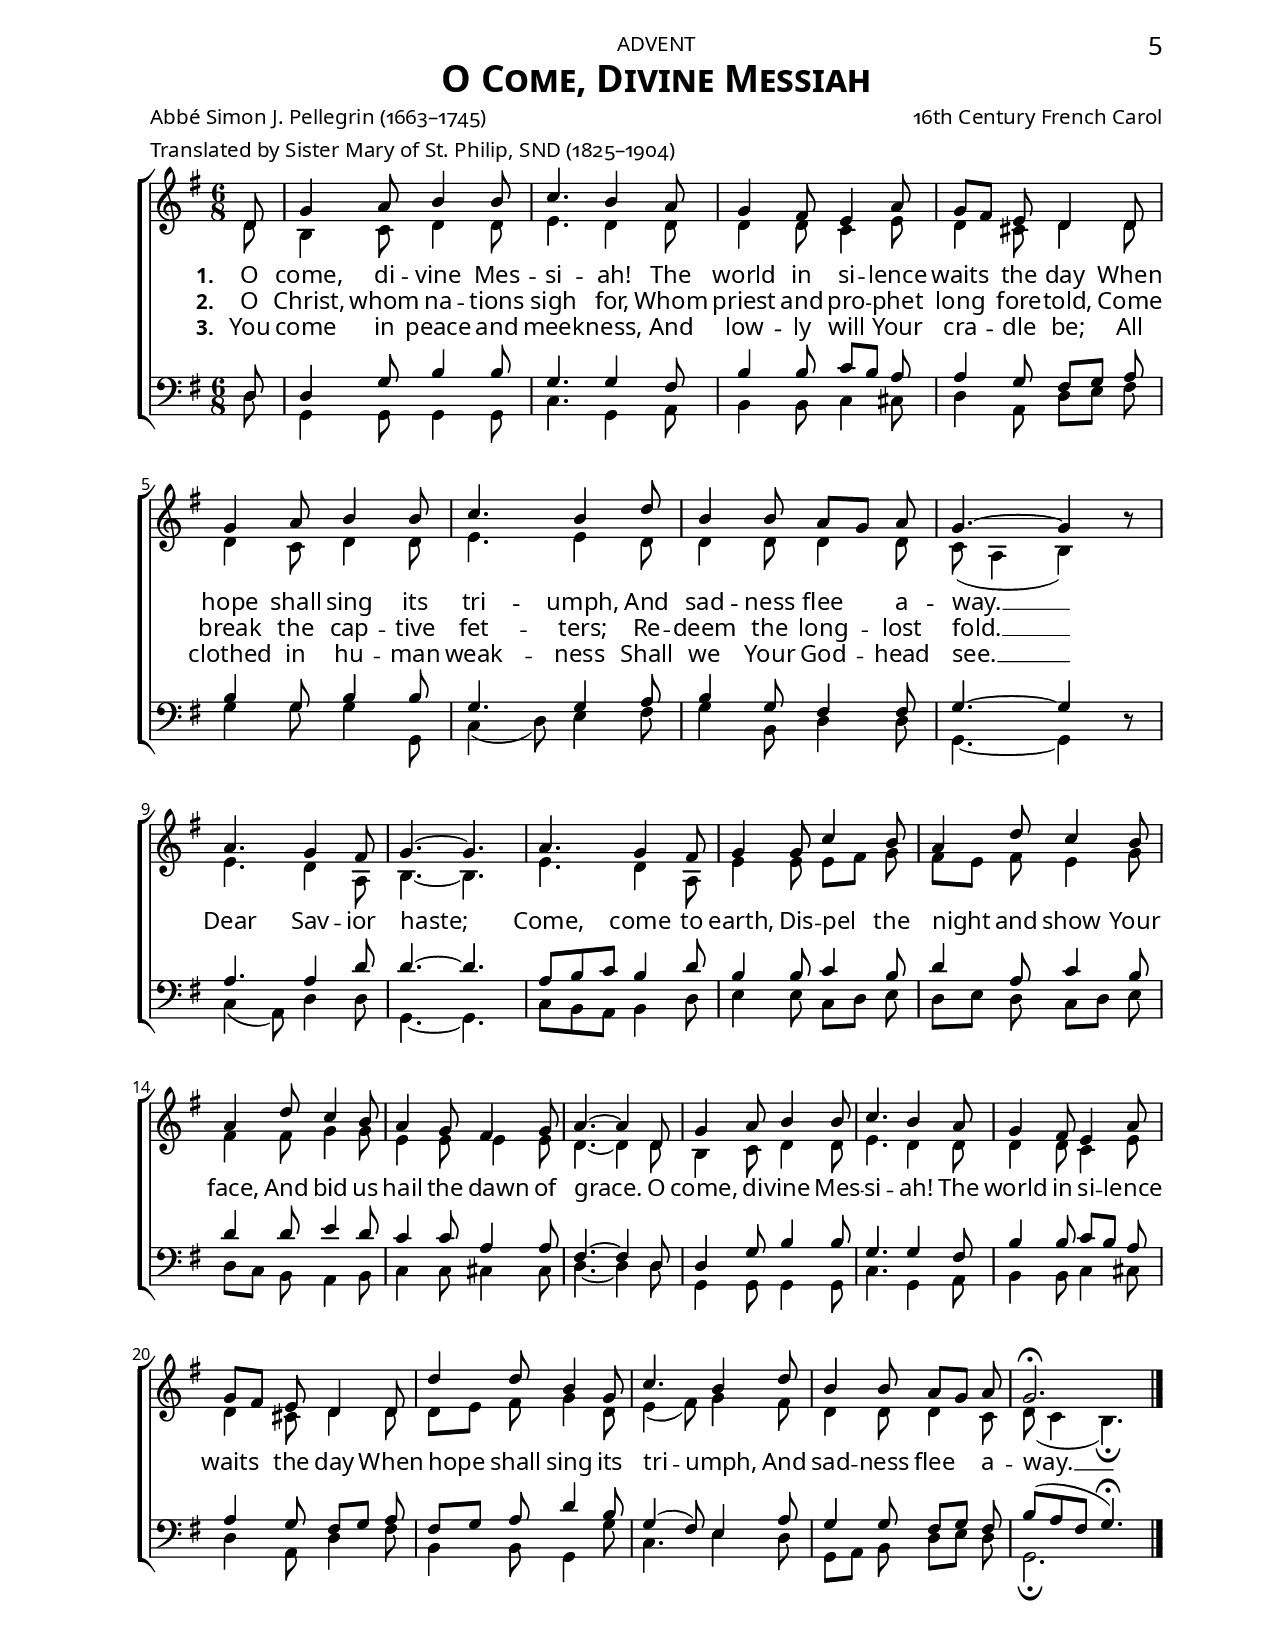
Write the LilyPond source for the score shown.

\version "2.24.0"
\include "util.ly"
#(set-global-staff-size 18) \paper{ #(define fonts (make-pango-font-tree "Garamond Premier Pro" "Garamond Premier Pro" "Garamond Premier Pro" (/ 18 20))) }
\header {
  title = \markup{\override #'(font-name . "Garamond Premier Pro Semibold"){ \abs-fontsize #18 \smallCapsOldStyle"O Come, Divine Messiah"}}
  poet = \markup\oldStyleNum"Abbé Simon J. Pellegrin (1663–1745)"
  meter = \markup\oldStyleNum"Translated by Sister Mary of St. Philip, SND (1825–1904)"
  composer = \markup\oldStyleNum"16th Century French Carol"
  %arranger = \markup\oldStyleNum"Edited by Benjamin Bloomfield (1984–)"
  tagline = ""
}
\paper {
  %print-all-headers = ##t
  paper-height = 11\in
  paper-width = 8.5\in
  indent = 0\in
  %system-system-spacing = #'((basic-distance . 10) (padding . 0))
  system-system-spacing =
    #'((basic-distance . 0)
       (minimum-distance . 0)
       (padding . -5)
       (stretchability . 100))
  ragged-last-bottom = ##f
  ragged-bottom = ##f
  two-sided = ##t
  inner-margin = 1\in
  outer-margin = 0.75\in
  top-margin = 0.26\in
  bottom-margin = 0.25\in
  first-page-number = #005
  print-first-page-number = ##t
  headerLine = \markup{\override #'(font-name . "Garamond Premier Pro") \smallCaps advent}
  oddHeaderMarkup = \markup\fill-line{
     \override #'(font-name . "Garamond Premier Pro")\abs-fontsize #12.5
     \combine 
        \fill-line{"" \if \should-print-page-number
        \oldStylePageNum""
        }
        \fill-line{\headerLine}
  }
  evenHeaderMarkup = \markup {
     \override #'(font-name . "Garamond Premier Pro")\abs-fontsize #12.5
     \combine
        \if \should-print-page-number
        \oldStylePageNum""
        \fill-line{\headerLine}
  }
}
global = {
  \key g \major
  \time 6/8
  \autoBeamOff
  \override DynamicLineSpanner.staff-padding = #0.0
  \override DynamicLineSpanner.Y-extent = #'(-1 . 1)
}

sopMusic = \relative c' {
  \partial 8 d8 |
  g4 a8 b4 b8 |
  c4. b4 a8 |
  g4 fis8 e4 a8 |
  g[ fis] e d4 d8 |
  g4 a8 b4 b8 |
  
  c4. b4 d8 |
  b4 b8 a[ g] a |
  g4.~ g4 b8\rest | \break
  a4. g4 fis8 |
  g4.~ g4. |
  a4. g4 fis8 |
  
  g4 g8 c4 b8 |
  a4 d8 c4 b8 |
  a4 d8 c4 b8 |
  a4 g8 fis4 g8 |
  a4.~ a4 d,8 |
  g4 a8 b4 b8 |
  
  c4. b4 a8 |
  g4 fis8 e4 a8 |
  g[ fis] e d4 d8 |
  d'4 d8 b4 g8 |
  
  c4. b4 d8 |
  b4 b8 a[ g] a |
  g2.^\fermata \bar "|."
}
sopWords = \lyricmode {
  
}

altoMusic = \relative c' {
  d8 |
  b4 c8 d4 d8 |
  e4. d4 d8 |
  d4 d8 c4 e8 |
  d4 cis8 d4 d8 |
  d4 c8 d4 d8 |
  
  e4. e4 d8 |
  d4 d8 d4 d8 |
  c( a4 b4) s8 |
  e4. d4 a8 |
  b4.~ b4. |
  e4. d4 a8 |
  
  e'4 e8 e[ fis] g |
  fis[ e] fis e4 g8 |
  fis4 fis8 g4 g8 |
  e4 e8 e4 e8 |
  d4.~ d4 d8 |
  b4 c8 d4 d8 |
  
  e4. d4 d8 |
  d4 d8 c4 e8 |
  d4 cis8 d4 d8 |
  d[ e] fis g4 d8 |
  
  e4( fis8) g4 fis8 |
  d4 d8 d4 c8 |
  d8( c4 b4.)\fermata \bar "|."
}
altoWords = \lyricmode {
  \dropLyricsVII
  \set stanza = #"1. "
  O come, di -- vine Mes -- si -- ah!
  The world in si -- lence waits the day
  When hope shall sing its tri -- umph,
  And sad -- ness flee a -- way. __
  
  \dropLyricsV
  Dear Sav -- ior haste;
  Come, come to earth,
  Dis -- pel the night and show Your face,
  And bid us hail the dawn of grace.

  O come, di -- vine Mes -- si -- ah!
  The world in si -- lence
  \break
  \dropLyricsVII
  waits the day
  When hope shall sing its tri -- umph,
  And sad -- ness flee a -- way. __
}
altoWordsII = \lyricmode {
  \dropLyricsVII
%\markup\italic
  \set stanza = #"2. "
  O Christ, whom na -- tions sigh for,
  Whom priest and pro -- phet long fore -- told,
  Come break the cap -- tive fet -- ters;
  Re -- deem the long -- lost fold. __
}
altoWordsIII = \lyricmode {
  \dropLyricsVII
  \set stanza = #"3. "
  You come in peace and meek -- ness,
  And low -- ly will Your cra -- dle be;
  All clothed in hu -- man weak -- ness
  Shall we Your God -- head see. __
}
altoWordsIV = \lyricmode {
  \set stanza = #"4. "
  \set ignoreMelismata = ##t
}
altoWordsV = \lyricmode {
  \set stanza = #"5. "
  \set ignoreMelismata = ##t
}
altoWordsVI = \lyricmode {
  \set stanza = #"6. "
  \set ignoreMelismata = ##t
}
tenorMusic = \relative c {
  d8 |
  d4 g8 b4 b8 |
  g4. g4 fis8 |
  b4 b8 c[ b] a |
  a4 g8 fis[ g] a |
  b4 g8 b4 b8 |
  
  g4. g4 a8 |
  b4 g8 fis4 fis8 |
  g4.~ g4 s8 |
  a4. a4 d8 |
  d4.~ d4. |
  a8[ b c] b4 d8 |
  
  b4 b8 c4 b8 |
  d4 a8 c4 b8 |
  d4 d8 e4 d8 |
  c4 c8 a4 a8 |
  fis4.~ fis4 d8 |
  d4 g8 b4 b8 |
  
  g4. g4 fis8 |
  b4 b8 c[ b] a |
  a4 g8 fis[ g] a |
  fis[ g] a d4 b8 |
  
  g4( fis8) e4 a8 |
  g4 g8 fis[ g] fis |
  b([ a8 fis] g4.)^\fermata \bar "|."
}
tenorWords = \lyricmode {

}

bassMusic = \relative c {
  d8 |
  g,4 g8 g4 g8 |
  c4. g4 a8 |
  b4 b8 c4 cis8 |
  d4 a8 d[ e] fis |
  g4 g8 g4 g,8 |
  
  c4( d8) e4 fis8 |
  g4 b,8 d4 d8 |
  g,4.~ g4 d'8\rest |
  c4( a8) d4 d8 |
  g,4.~ g4. |
  c8[ b a] b4 d8 |
  
  e4 e8 c[ d] e |
  d[ e] d c[ d] e |
  d[ c] b a4 b8 |
  c4 c8 cis4 cis8 |
  d4.~ d4 d8 |
  g,4 g8 g4 g8 |
  
  c4. g4 a8 |
  b4 b8 c4 cis8 |
  d4 a8 d4 fis8 |
  b,4 b8 g4 g'8 |
  
  c,4. e4 d8 |
  g,8[ a] b d8[ e] d |
  g,2._\fermata \bar "|."
}
bassWords = \lyricmode {

}

pianoRH = \relative c' {
  
}
pianoLH = \relative c' {
  
}

\score {
  <<
   \new ChoirStaff <<
    \new Staff = women <<
      \new Voice = "sopranos" { \voiceOne << \global \sopMusic >> }
      \new Voice = "altos" { \voiceTwo << \global \altoMusic >> }
    >>
    \new Lyrics \with { alignAboveContext = #"women" \override VerticalAxisGroup.nonstaff-relatedstaff-spacing = #'((basic-distance . 1))} \lyricsto "sopranos" \sopWords
    \new Lyrics = "altosVI"  \with { alignBelowContext = #"women" \override VerticalAxisGroup.nonstaff-relatedstaff-spacing = #'((basic-distance . 1)) } \lyricsto "altos" \altoWordsVI
    \new Lyrics = "altosV"  \with { alignBelowContext = #"women" \override VerticalAxisGroup.nonstaff-relatedstaff-spacing = #'((basic-distance . 1)) } \lyricsto "altos" \altoWordsV
    \new Lyrics = "altosIV"  \with { alignBelowContext = #"women" \override VerticalAxisGroup.nonstaff-relatedstaff-spacing = #'((basic-distance . 1)) } \lyricsto "altos" \altoWordsIV
    \new Lyrics = "altosIII"  \with { alignBelowContext = #"women" \override VerticalAxisGroup.nonstaff-relatedstaff-spacing = #'((basic-distance . 1)) } \lyricsto "altos" \altoWordsIII
    \new Lyrics = "altosII"  \with { alignBelowContext = #"women" \override VerticalAxisGroup.nonstaff-relatedstaff-spacing = #'((basic-distance . 1)) } \lyricsto "altos" \altoWordsII
    \new Lyrics = "altos"  \with { alignBelowContext = #"women" \override VerticalAxisGroup.nonstaff-relatedstaff-spacing = #'((basic-distance . 1)) } \lyricsto "altos" \altoWords
   \new Staff = men <<
      \clef bass
      \new Voice = "tenors" { \voiceOne << \global \tenorMusic >> }
      \new Voice = "basses" { \voiceTwo << \global \bassMusic >> }
    >>
    \new Lyrics \with { alignAboveContext = #"men" \override VerticalAxisGroup.nonstaff-relatedstaff-spacing = #'((basic-distance . 1)) } \lyricsto "tenors" \tenorWords
    \new Lyrics \with { alignBelowContext = #"men" \override VerticalAxisGroup.nonstaff-relatedstaff-spacing = #'((basic-distance . 1)) } \lyricsto "basses" \bassWords
  >>
%    \new PianoStaff << \new Staff { \new Voice { \pianoRH } } \new Staff { \clef "bass" \pianoLH } >>
  >>
  \layout {
  \context {
    \Lyrics
    \override LyricText.font-size = #1.3
  }
    \context {
      \Score
      %\override SpacingSpanner.base-shortest-duration = #(ly:make-moment 1/8)
      %\override SpacingSpanner.common-shortest-duration = #(ly:make-moment 1/4)
    }
    \context {
      % Remove all empty staves
      % \Staff \RemoveEmptyStaves \override VerticalAxisGroup.remove-first = ##t
    }
    \context {
      \Lyrics
      \override LyricText.X-offset = #center-on-word
    }
  }
}

